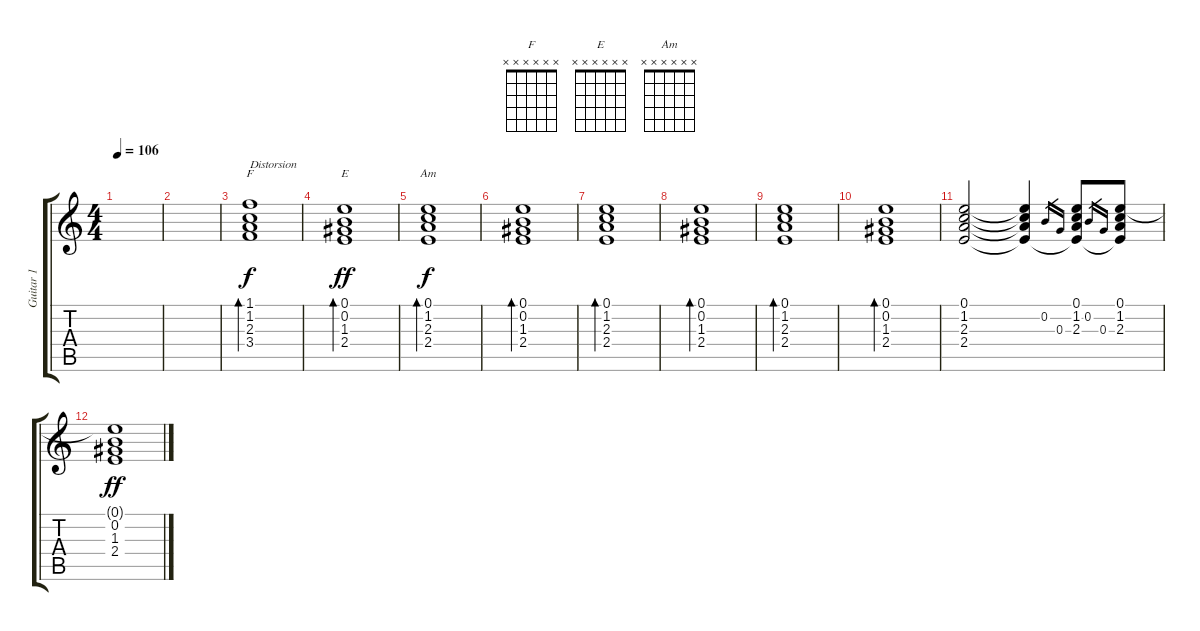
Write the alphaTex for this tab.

\track ("Guitar 1" "Guitar 1") {instrument acousticguitarsteel}
\staff {score tabs}
\tuning (E4 B3 G3 D3 A2 E2) {hide}
\chord ("F" x x x x x x) {firstfret 0}
\chord ("E" x x x x x x) {firstfret 0}
\chord ("Am" x x x x x x) {firstfret 0}
\ts (4 4)
\tempo 106
\clef g2
\ks c
|
|
(1.1 1.2 2.3 3.4).1{bd 240 ch "F" txt "Distorsion" instrument distortionguitar} |
(0.1 0.2 1.3 2.4).1{bd 240 ch "E" dy ff} |
(0.1 1.2 2.3 2.4).1{bd 240 ch "Am" dy f} |
(0.1 0.2 1.3 2.4).1{bd 240} |
(0.1 1.2 2.3 2.4).1{bd 240} |
(0.1 0.2 1.3 2.4).1{bd 240} |
(0.1 1.2 2.3 2.4).1{bd 240} |
(0.1 0.2 1.3 2.4).1{bd 240} |
(0.1 1.2 2.3 2.4).2 (0.1{t} 1.2{t} 2.3{t} 2.4{t}).4 0.2.16{gr} 0.3.16{gr} (0.1 1.2 2.3 2.4{t}).8 0.2.16{gr} 0.3.16{gr} (0.1 1.2 2.3 2.4{t}).8 |
(0.1{t} 0.2 1.3 2.4).1{dy ff}
